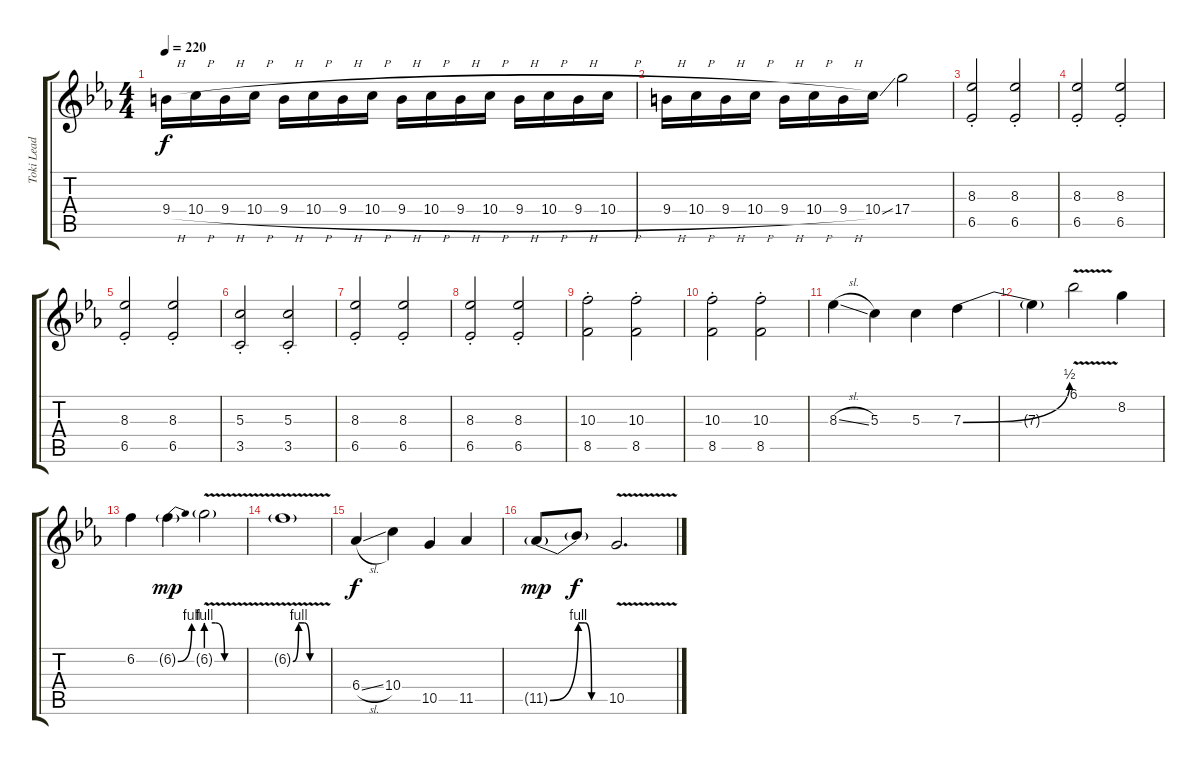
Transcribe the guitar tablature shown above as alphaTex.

\track ("Toki Lead" "Toki Lead") {instrument overdrivenguitar}
\staff {score tabs}
\tuning (E4 B3 G3 D3 A2 E2) {hide}
\ts (4 4)
\tempo 220
\clef g2
\ks eb
9.4{h}.16{dy f} 10.4{h}.16 9.4{h}.16 10.4{h}.16 9.4{h}.16 10.4{h}.16 9.4{h}.16 10.4{h}.16 9.4{h}.16 10.4{h}.16 9.4{h}.16 10.4{h}.16 9.4{h}.16 10.4{h}.16 9.4{h}.16 10.4{h}.16 |
9.4{h}.16 10.4{h}.16 9.4{h}.16 10.4{h}.16 9.4{h}.16 10.4{h}.16 9.4{h}.16 10.4{ss}.16 17.4.2 |
(8.3{st} 6.5{st}).2 (8.3{st} 6.5{st}).2 |
(8.3{st} 6.5{st}).2 (8.3{st} 6.5{st}).2 |
(8.3{st} 6.5{st}).2 (8.3{st} 6.5{st}).2 |
(5.3{st} 3.5{st}).2 (5.3{st} 3.5{st}).2 |
(8.3{st} 6.5{st}).2 (8.3{st} 6.5{st}).2 |
(8.3{st} 6.5{st}).2 (8.3{st} 6.5{st}).2 |
(10.3{st} 8.5{st}).2 (10.3{st} 8.5{st}).2 |
(10.3{st} 8.5{st}).2 (10.3{st} 8.5{st}).2 |
8.3{sl}.4 5.3.4 5.3.4 7.3{be (bend 0 0 60 2)}.4 |
7.3{t}.4 6.1{v}.2 8.2.4 |
6.2.4 6.2{be (bend 0 0 60 4) g}.4{dy mp} 6.2{be (custom 0 4 15 4 30 0 60 0) v g}.2 |
6.2{be (custom 0 0 10 4 20 4 30 0 60 0) v g}.1 |
6.4{sl}.4{dy f} 10.4.4 10.5.4 11.5.4 |
11.5{be (bend 0 0 60 4) g}.8{dy mp} 11.5{be (custom 0 4 15 4 30 0 60 0) t}.8{dy f} 10.5{v}.2{d}
